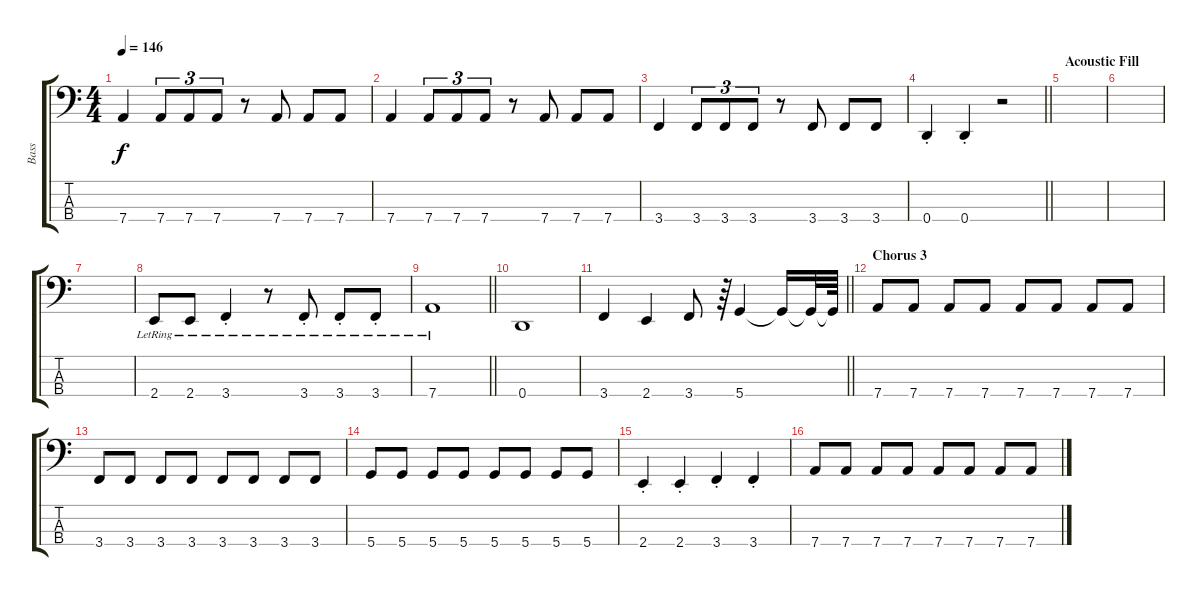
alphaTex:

\track ("Bass" "Bass") {instrument electricbassfinger}
\staff {score tabs}
\tuning (G2 D2 A1 D1) {hide}
\ts (4 4)
\tempo 146
\clef f4
\ks c
7.4.4{dy f} 7.4.8{tu (3 2)} 7.4.8{tu (3 2)} 7.4.8{tu (3 2)} r.8 7.4.8 7.4.8 7.4.8 |
7.4.4 7.4.8{tu (3 2)} 7.4.8{tu (3 2)} 7.4.8{tu (3 2)} r.8 7.4.8 7.4.8 7.4.8 |
3.4.4 3.4.8{tu (3 2)} 3.4.8{tu (3 2)} 3.4.8{tu (3 2)} r.8 3.4.8 3.4.8 3.4.8 |
\barLineRight lightlight
0.4{st}.4 0.4{st}.4 r.2 |
\section ("" "Acoustic Fill")
|
|
|
2.4{lr}.8 2.4{lr}.8 3.4{st lr}.4 r.8 3.4{st lr}.8 3.4{st lr}.8 3.4{st lr}.8 |
\barLineRight lightlight
7.4{lr}.1 |
0.4.1 |
\barLineRight lightlight
3.4.4 2.4.4 3.4.8 r.64 5.4.4 5.4{t}.16 5.4{t}.32 5.4{t}.64 |
\section ("" "Chorus 3")
7.4.8 7.4.8 7.4.8 7.4.8 7.4.8 7.4.8 7.4.8 7.4.8 |
3.4.8 3.4.8 3.4.8 3.4.8 3.4.8 3.4.8 3.4.8 3.4.8 |
5.4.8 5.4.8 5.4.8 5.4.8 5.4.8 5.4.8 5.4.8 5.4.8 |
2.4{st}.4 2.4{st}.4 3.4{st}.4 3.4{st}.4 |
7.4.8 7.4.8 7.4.8 7.4.8 7.4.8 7.4.8 7.4.8 7.4.8
